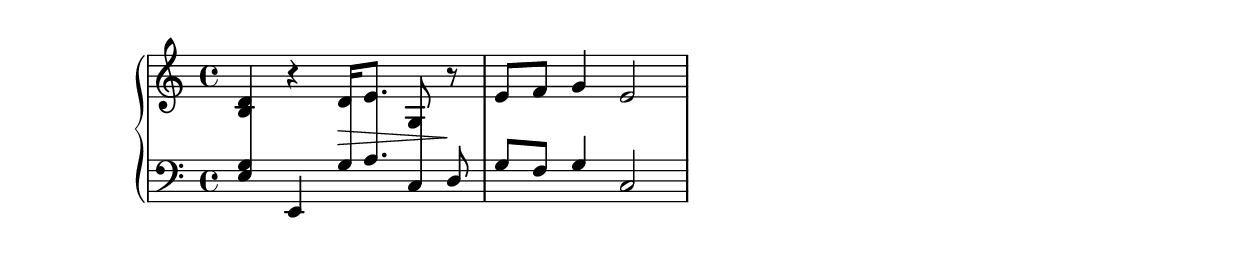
% DO NOT EDIT this file manually; it is automatically
% generated from Documentation/snippets/new
% Make any changes in Documentation/snippets/new/
% and then run scripts/auxiliar/makelsr.py
%
% This file is in the public domain.
%% Note: this file works from version 2.16.0
\version "2.16.0"

\header {
  lsrtags = "staff-notation, tweaks-and-overrides, contexts-and-engravers"
  texidoc = "
This snippet shows the use of the @code{Span_stem_engraver}
and @code{\\crossStaff} to connect stems across staves automatically.
The stem length need not be specified, as the variable distance
between noteheads and staves is calculated automatically.
"
  doctitle = "Cross staff stems"
} % begin verbatim


\layout {
  \context {
    \PianoStaff
    \consists #Span_stem_engraver
  }
}

{
  \new PianoStaff <<
    \new Staff {
      <b d'>4 r d'16\> e'8. g8 r\!
      e'8 f' g'4 e'2
    }
    \new Staff {
      \clef bass
      \voiceOne
      \autoBeamOff
      \crossStaff { <e g>4 e, g16 a8. c8} d
      \autoBeamOn
      g8 f g4 c2
    }
  >>
}
